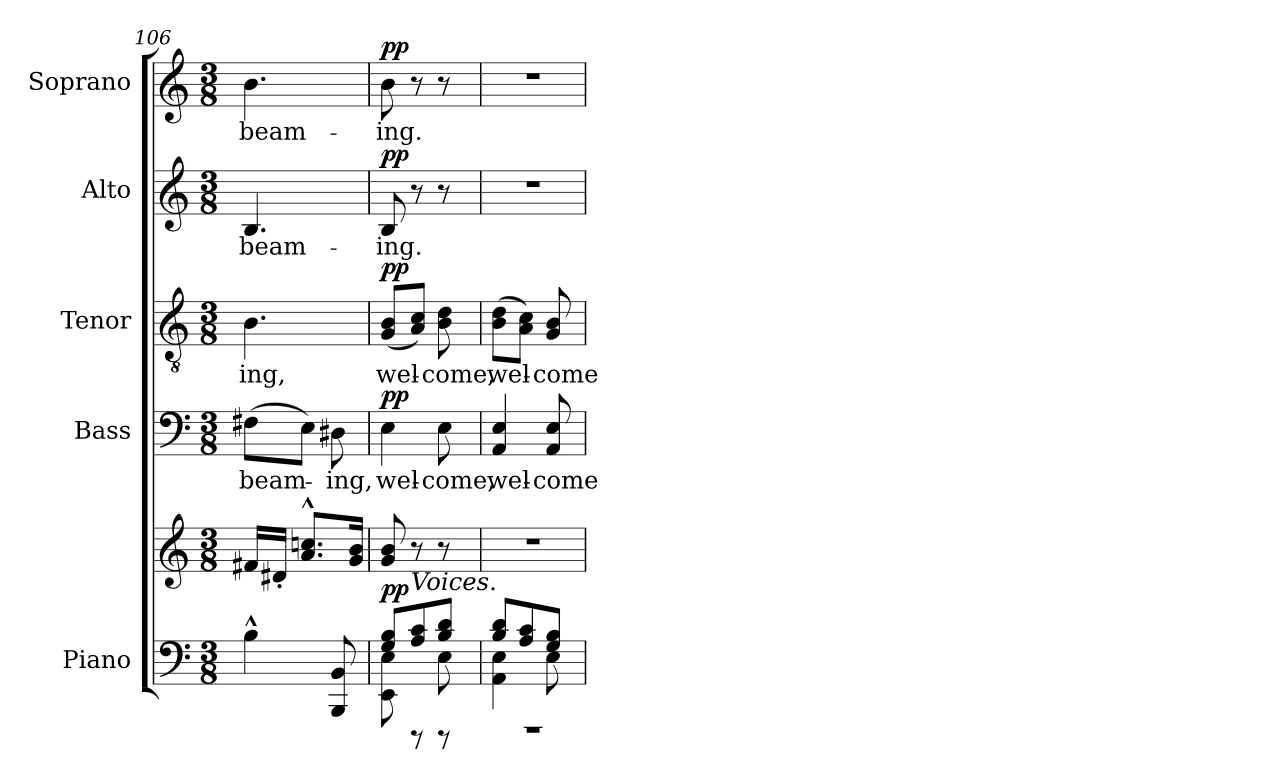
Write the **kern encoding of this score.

**kern	**kern	**dynam	**kern	**text	**dynam	**kern	**text	**dynam	**kern	**text	**dynam	**kern	**text	**dynam
*part5	*part5	*part5	*part4	*part4	*part4	*part3	*part3	*part3	*part2	*part2	*part2	*part1	*part1	*part1
*staff6	*staff5	*staff5/6	*staff4	*staff4	*staff4	*staff3	*staff3	*staff3	*staff2	*staff2	*staff2	*staff1	*staff1	*staff1
*I"Piano	*	*	*I"Bass	*	*	*I"Tenor	*	*	*I"Alto	*	*	*I"Soprano	*	*
*I'Pno	*	*	*	*	*	*	*	*	*	*	*	*	*	*
*clefF4	*clefG2	*	*clefF4	*	*	*clefGv2	*	*	*clefG2	*	*	*clefG2	*	*
*k[]	*k[]	*	*k[]	*	*	*k[]	*	*	*k[]	*	*	*k[]	*	*
*M3/8	*M3/8	*	*M3/8	*	*	*M3/8	*	*	*M3/8	*	*	*M3/8	*	*
=106	=106	=106	=106	=106	=106	=106	=106	=106	=106	=106	=106	=106	=106	=106
!	!	!	!	!LO:LY:b	!	!	!LO:LY:b	!	!	!LO:LY:b	!	!	!LO:LY:b	!
4B^^\	16f#X/LL	.	(>8F#X\L	beam-	.	4.B\	-ing,	.	4.B/	beam-	.	4.b\	beam-	.
.	16d#X'/JJ	.	.	.	.	.	.	.	.	.	.	.	.	.
.	8.a/^^ 8.ccn/^^L	.	8E\J)	.	.	.	.	.	.	.	.	.	.	.
!	!	!	!	!LO:LY:b	!	!	!	!	!	!	!	!	!	!
8BBB/ 8BB/	.	.	8D#X\	-ing,	.	.	.	.	.	.	.	.	.	.
.	16g/ 16b/Jk	.	.	.	.	.	.	.	.	.	.	.	.	.
=107	=107	=107	=107	=107	=107	=107	=107	=107	=107	=107	=107	=107	=107	=107
*^	*	*	*	*	*	*	*	*	*	*	*	*	*	*
*	*^	*	*	*	*	*	*	*	*	*	*	*	*	*	*
!	!	!	!	!LO:DY:a=2	!	!LO:LY:b	!LO:DY:a	!	!LO:LY:b	!LO:DY:a	!	!LO:LY:b	!LO:DY:a	!	!LO:LY:b	!LO:DY:a
8G!/ 8B!/L	4E!\yy	8EE\ 8E\	8g/ 8b/	pp	4E\	wel-	pp	(<8G/ 8B/L	wel-	pp	8B/	-ing.	pp	8b\	-ing.	pp
!LO:TX:a:i:t=Voices.	!	!	!	!	!	!	!	!	!	!	!	!	!	!	!	!
8A!/ 8c!/	.	8rDDD	8r	.	.	.	.	8A/ 8c/J)	.	.	8r	.	.	8r	.	.
!	!	!	!	!	!	!LO:LY:b	!	!	!LO:LY:b	!	!	!	!	!	!	!
8B!/ 8d!/J	8E!\	8rDDD	8r	.	8E\	-come,	.	8B\ 8d\	-come,	.	8r	.	.	8r	.	.
=108	=108	=108	=108	=108	=108	=108	=108	=108	=108	=108	=108	=108	=108	=108	=108	=108
!	!	!	!	!	!	!LO:LY:b	!	!	!LO:LY:b	!	!	!	!	!	!	!
8B!/ 8d!/L	4AA!\ 4E!\	4.rFFF	4.r	.	4AA/ 4E/	wel-	.	(>8B\ 8d\L	wel-	.	4.r	.	.	4.r	.	.
8A!/ 8c!/	.	.	.	.	.	.	.	8A\ 8c\J)	.	.	.	.	.	.	.	.
!	!	!	!	!	!	!LO:LY:b	!	!	!LO:LY:b	!	!	!	!	!	!	!
8G!/ 8B!/J	8E!\	.	.	.	8AA/ 8E/	-come	.	8G/ 8B/	-come	.	.	.	.	.	.	.
*v	*v	*v	*	*	*	*	*	*	*	*	*	*	*	*	*	*
=	=	=	=	=	=	=	=	=	=	=	=	=	=	=
*-	*-	*-	*-	*-	*-	*-	*-	*-	*-	*-	*-	*-	*-	*-
